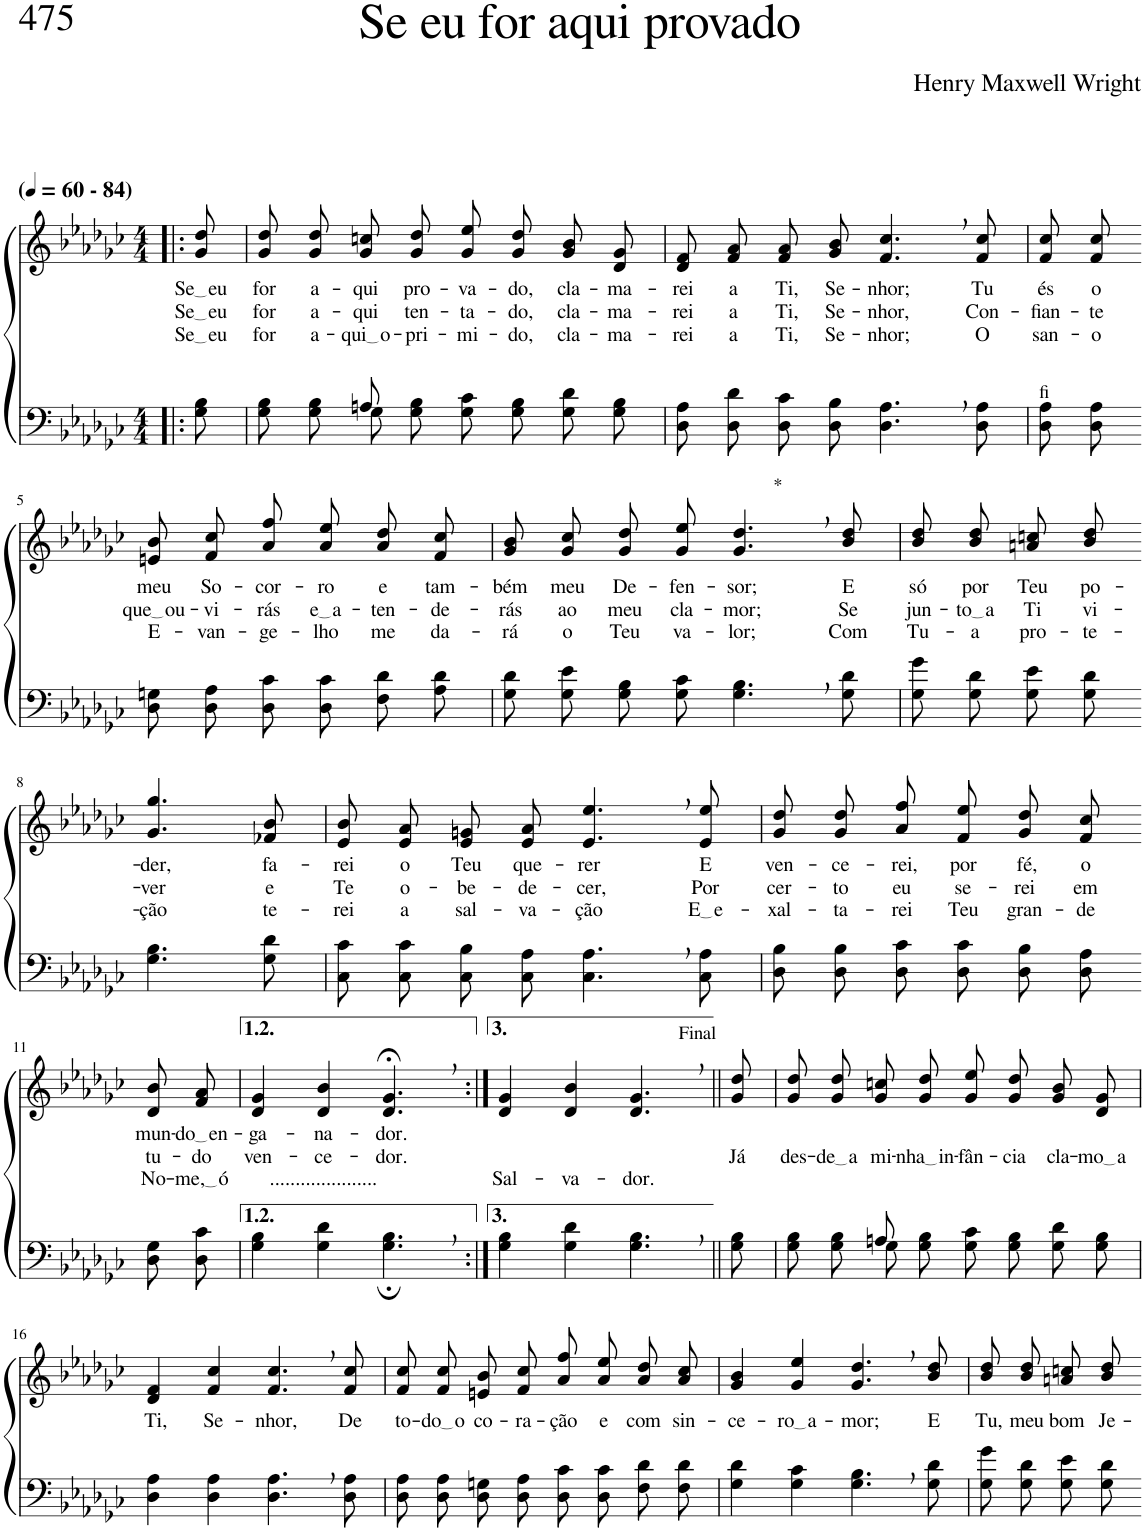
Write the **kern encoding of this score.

**kern	**kern	**text	**text	**text
*part2	*part1	*part1	*part1	*part1
*staff2	*staff1	*staff1	*staff1	*staff1
*I"Parte III e IV	*I"Parte I e II	*	*	*
*clefF4	*clefG2	*	*	*
*Trd2c3	*Trd2c3	*	*	*
*k[b-e-a-d-g-c-]	*k[b-e-a-d-g-c-]	*	*	*
*M4/4	*M4/4	*	*	*
*MM60	*MM60	*	*	*
=1!|:	=1!|:	=1!|:	=1!|:	=1!|:
!	!LO:TX:a:B:t=(	!	!	!
!	!LO:TX:a:B:t=- 84)	!	!	!
!	!	!LO:LY:b	!LO:LY:b	!LO:LY:b
8G-\ 8B-\	8g-/ 8dd-/	Se eu	Se eu	Se eu
=2	=2	=2	=2	=2
*^	*	*	*	*
!	!	!	!LO:LY:b	!LO:LY:b	!LO:LY:b
8G-\ 8B-\L	4ryy	8g-\ 8dd-\L	for	for	for
!	!	!	!LO:LY:b	!LO:LY:b	!LO:LY:b
8G-\ 8B-\J	.	8g-\ 8dd-\J	a-	a-	a-
!	!	!	!LO:LY:b	!LO:LY:b	!LO:LY:b
8G-\L	8An/	8g-\ 8ccn\L	-qui	-qui	qui o
!	!	!	!LO:LY:b	!LO:LY:b	!LO:LY:b
8G-\ 8B-\J	2ryy	8g-\ 8dd-\J	pro-	ten-	-pri-
!	!	!	!LO:LY:b	!LO:LY:b	!LO:LY:b
8G-\ 8c-\L	.	8g-\ 8ee-\L	-va-	-ta-	-mi-
!	!	!	!LO:LY:b	!LO:LY:b	!LO:LY:b
8G-\ 8B-\J	.	8g-\ 8dd-\J	-do,	-do,	-do,
!	!	!	!LO:LY:b	!LO:LY:b	!LO:LY:b
8G-\ 8d-\L	.	8g-/ 8b-/L	cla-	cla-	cla-
!	!	!	!LO:LY:b	!LO:LY:b	!LO:LY:b
8G-\ 8B-\J	8ryy	8d-/ 8g-/J	-ma-	-ma-	-ma-
=3	=3	=3	=3	=3	=3
!	!	!	!LO:LY:b	!LO:LY:b	!LO:LY:b
*v	*v	*	*	*	*
8D-\ 8A-\L	8d-/ 8f/L	-rei	-rei	-rei
!	!	!LO:LY:b	!LO:LY:b	!LO:LY:b
8D-\ 8d-\J	8f/ 8a-/J	a	a	a
!	!	!LO:LY:b	!LO:LY:b	!LO:LY:b
8D-\ 8c-\L	8f/ 8a-/L	Ti,	Ti,	Ti,
!	!	!LO:LY:b	!LO:LY:b	!LO:LY:b
8D-\ 8B-\J	8g-/ 8b-/J	Se-	Se-	Se-
!	!	!LO:LY:b	!LO:LY:b	!LO:LY:b
4.D-\, 4.A-\,	4.f/, 4.cc-/,	-nhor;	-nhor,	-nhor;
!	!	!LO:LY:b	!LO:LY:b	!LO:LY:b
8D-\ 8A-\	8f/ 8cc-/	Tu	Con-	O
=4	=4	=4	=4	=4
!	!LO:TX:b:t=fi	!	!	!
!	!	!LO:LY:b	!LO:LY:b	!LO:LY:b
8D-\ 8A-\L	8f/ 8cc-/L	és	-fian-	san-
!	!	!LO:LY:b	!LO:LY:b	!LO:LY:b
8D-\ 8A-\J	8f/ 8cc-/J	o	-te	-o
!!LO:LB:g=z
=5-	=5-	=5-	=5-	=5-
!	!	!LO:LY:b	!LO:LY:b	!LO:LY:b
8D-\ 8Gn\L	8en/ 8b-/L	meu	que ou	E-
!	!	!LO:LY:b	!LO:LY:b	!LO:LY:b
8D-\ 8A-\J	8f/ 8cc-/J	So-	-vi-	-van-
!	!	!LO:LY:b	!LO:LY:b	!LO:LY:b
8D-\ 8c-\L	8a-\ 8ff\L	-cor-	-rás	-ge-
!	!	!LO:LY:b	!LO:LY:b	!LO:LY:b
8D-\ 8c-\J	8a-\ 8ee-\J	-ro	e a	-lho
!	!	!LO:LY:b	!LO:LY:b	!LO:LY:b
8F\ 8d-\L	8a-\ 8dd-\L	e	-ten-	me
!	!	!LO:LY:b	!LO:LY:b	!LO:LY:b
8A-\ 8d-\J	8f\ 8cc-\J	tam-	-de-	da-
=6	=6	=6	=6	=6
!	!	!LO:LY:b	!LO:LY:b	!LO:LY:b
8G-\ 8d-\L	8g-/ 8b-/L	-bém	-rás	-rá
!	!	!LO:LY:b	!LO:LY:b	!LO:LY:b
8G-\ 8e-\J	8g-/ 8cc-/J	meu	ao	o
!	!	!LO:LY:b	!LO:LY:b	!LO:LY:b
8G-\ 8B-\L	8g-\ 8dd-\L	De-	meu	Teu
!	!	!LO:LY:b	!LO:LY:b	!LO:LY:b
8G-\ 8c-\J	8g-\ 8ee-\J	-fen-	cla-	va-
!	!LO:TX:a:t=*	!	!	!
!	!	!LO:LY:b	!LO:LY:b	!LO:LY:b
4.G-\, 4.B-\,	4.g-/, 4.dd-/,	-sor;	-mor;	-lor;
!	!	!LO:LY:b	!LO:LY:b	!LO:LY:b
8G-\ 8d-\	8b-/ 8dd-/	E	Se	Com
=7	=7	=7	=7	=7
!	!	!LO:LY:b	!LO:LY:b	!LO:LY:b
8G-\ 8g-\L	8b-\ 8dd-\L	só	jun-	Tu-
!	!	!LO:LY:b	!LO:LY:b	!LO:LY:b
8G-\ 8d-\J	8b-\ 8dd-\J	por	to a	-a
!	!	!LO:LY:b	!LO:LY:b	!LO:LY:b
8G-\ 8e-\L	8an\ 8ccn\L	Teu	Ti	pro-
!	!	!LO:LY:b	!LO:LY:b	!LO:LY:b
8G-\ 8d-\J	8b-\ 8dd-\J	po-	vi-	-te-
!!LO:LB:g=z
=8-	=8-	=8-	=8-	=8-
!	!	!LO:LY:b	!LO:LY:b	!LO:LY:b
4.G-\ 4.B-\	4.g-/ 4.gg-/	-der,	-ver	-ção
!	!	!LO:LY:b	!LO:LY:b	!LO:LY:b
8G-\ 8d-\	8f-X/ 8b-/	fa-	e	te-
=9	=9	=9	=9	=9
!	!	!LO:LY:b	!LO:LY:b	!LO:LY:b
8C-\ 8c-\L	8e-/ 8b-/L	-rei	Te	-rei
!	!	!LO:LY:b	!LO:LY:b	!LO:LY:b
8C-\ 8c-\J	8e-/ 8a-/J	o	o-	a
!	!	!LO:LY:b	!LO:LY:b	!LO:LY:b
8C-\ 8B-\L	8e-/ 8gn/L	Teu	-be-	sal-
!	!	!LO:LY:b	!LO:LY:b	!LO:LY:b
8C-\ 8A-\J	8e-/ 8a-/J	que-	-de-	-va-
!	!	!LO:LY:b	!LO:LY:b	!LO:LY:b
4.C-\, 4.A-\,	4.e-/, 4.ee-/,	-rer	-cer,	-ção
!	!	!LO:LY:b	!LO:LY:b	!LO:LY:b
8C-\ 8A-\	8e-/ 8ee-/	E	Por	E e
=10	=10	=10	=10	=10
!	!	!LO:LY:b	!LO:LY:b	!LO:LY:b
8D-\ 8B-\L	8g-\ 8dd-\L	ven-	cer-	-xal-
!	!	!LO:LY:b	!LO:LY:b	!LO:LY:b
8D-\ 8B-\J	8g-\ 8dd-\J	-ce-	-to	-ta-
!	!	!LO:LY:b	!LO:LY:b	!LO:LY:b
8D-\ 8c-\L	8a-\ 8ff\L	-rei,	eu	-rei
!	!	!LO:LY:b	!LO:LY:b	!LO:LY:b
8D-\ 8c-\J	8f\ 8ee-\J	por	se-	Teu
!	!	!LO:LY:b	!LO:LY:b	!LO:LY:b
8D-\ 8B-\L	8g-/ 8dd-/L	fé,	-rei	gran-
!	!	!LO:LY:b	!LO:LY:b	!LO:LY:b
8D-\ 8A-\J	8f/ 8cc-/J	o	em	-de
!!LO:LB:g=z
=11-	=11-	=11-	=11-	=11-
!	!	!LO:LY:b	!LO:LY:b	!LO:LY:b
8D-\ 8G-\L	8d-/ 8b-/L	mun-	tu-	No-
!	!	!LO:LY:b	!LO:LY:b	!LO:LY:b
8D-\ 8c-\J	8f/ 8a-/J	do en	-do	me, ó
=12	=12	=12	=12	=12
!	!	!LO:LY:b	!LO:LY:b	!
4G-\ 4B-\	4d-/ 4g-/	-ga-	ven-	.
!	!	!LO:LY:b	!LO:LY:b	!LO:LY:b
4G-\ 4d-\	4d-/ 4b-/	-na-	-ce-	.....................
!	!	!LO:LY:b	!LO:LY:b	!
4.G-\;, 4.B-\;,	4.d-/;<, 4.g-/;<,	-dor.	-dor.	.
=13:|!	=13:|!	=13:|!	=13:|!	=13:|!
!	!	!	!	!LO:LY:b
4G-\ 4B-\	4d-/ 4g-/	.	.	Sal-
!	!	!	!	!LO:LY:b
4G-\ 4d-\	4d-/ 4b-/	.	.	-va-
!	!LO:TX:a:t=Final	!	!	!
!	!	!	!	!LO:LY:b
4.G-\, 4.B-\,	4.d-/, 4.g-/,	.	.	-dor.
=14||	=14||	=14||	=14||	=14||
!	!	!	!LO:LY:b	!
8G-\ 8B-\	8g-/ 8dd-/	.	Já	.
=15	=15	=15	=15	=15
*^	*	*	*	*
!	!	!	!	!LO:LY:b	!
8G-\ 8B-\L	4ryy	8g-\ 8dd-\L	.	des-	.
!	!	!	!	!LO:LY:b	!
8G-\ 8B-\J	.	8g-\ 8dd-\J	.	de a	.
!	!	!	!	!LO:LY:b	!
8G-\L	8An/	8g-\ 8ccn\L	.	mi-	.
!	!	!	!	!LO:LY:b	!
8G-\ 8B-\J	2ryy	8g-\ 8dd-\J	.	nha in	.
!	!	!	!	!LO:LY:b	!
8G-\ 8c-\L	.	8g-\ 8ee-\L	.	-fân-	.
!	!	!	!	!LO:LY:b	!
8G-\ 8B-\J	.	8g-\ 8dd-\J	.	-cia	.
!	!	!	!	!LO:LY:b	!
8G-\ 8d-\L	.	8g-/ 8b-/L	.	cla-	.
!	!	!	!	!LO:LY:b	!
8G-\ 8B-\J	8ryy	8d-/ 8g-/J	.	mo a	.
!!LO:LB:g=z
=16	=16	=16	=16	=16	=16
!	!	!	!LO:LY:b	!	!
*v	*v	*	*	*	*
4D-\ 4A-\	4d-/ 4f/	Ti,	.	.
!	!	!LO:LY:b	!	!
4D-\ 4A-\	4f/ 4cc-/	Se-	.	.
!	!	!LO:LY:b	!	!
4.D-\, 4.A-\,	4.f/, 4.cc-/,	-nhor,	.	.
!	!	!LO:LY:b	!	!
8D-\ 8A-\	8f/ 8cc-/	De	.	.
=17	=17	=17	=17	=17
!	!	!LO:LY:b	!	!
8D-\ 8A-\L	8f/ 8cc-/L	to-	.	.
!	!	!LO:LY:b	!	!
8D-\ 8A-\J	8f/ 8cc-/J	do o	.	.
!	!	!LO:LY:b	!	!
8D-\ 8Gn\L	8en/ 8b-/L	co-	.	.
!	!	!LO:LY:b	!	!
8D-\ 8A-\J	8f/ 8cc-/J	-ra-	.	.
!	!	!LO:LY:b	!	!
8D-\ 8c-\L	8a-\ 8ff\L	-ção	.	.
!	!	!LO:LY:b	!	!
8D-\ 8c-\J	8a-\ 8ee-\J	e	.	.
!	!	!LO:LY:b	!	!
8F\ 8d-\L	8a-\ 8dd-\L	com	.	.
!	!	!LO:LY:b	!	!
8F\ 8d-\J	8a-\ 8cc-\J	sin-	.	.
=18	=18	=18	=18	=18
!	!	!LO:LY:b	!	!
4G-\ 4d-\	4g-/ 4b-/	-ce-	.	.
!	!	!LO:LY:b	!	!
4G-\ 4c-\	4g-/ 4ee-/	ro a	.	.
!	!	!LO:LY:b	!	!
4.G-\, 4.B-\,	4.g-/, 4.dd-/,	-mor;	.	.
!	!	!LO:LY:b	!	!
8G-\ 8d-\	8b-/ 8dd-/	E	.	.
=19	=19	=19	=19	=19
!	!	!LO:LY:b	!	!
8G-\ 8g-\L	8b-\ 8dd-\L	Tu,	.	.
!	!	!LO:LY:b	!	!
8G-\ 8d-\J	8b-\ 8dd-\J	meu	.	.
!	!	!LO:LY:b	!	!
8G-\ 8e-\L	8an\ 8ccn\L	bom	.	.
!	!	!LO:LY:b	!	!
8G-\ 8d-\J	8b-\ 8dd-\J	Je-	.	.
=-	=-	=-	=-	=-
*-	*-	*-	*-	*-
